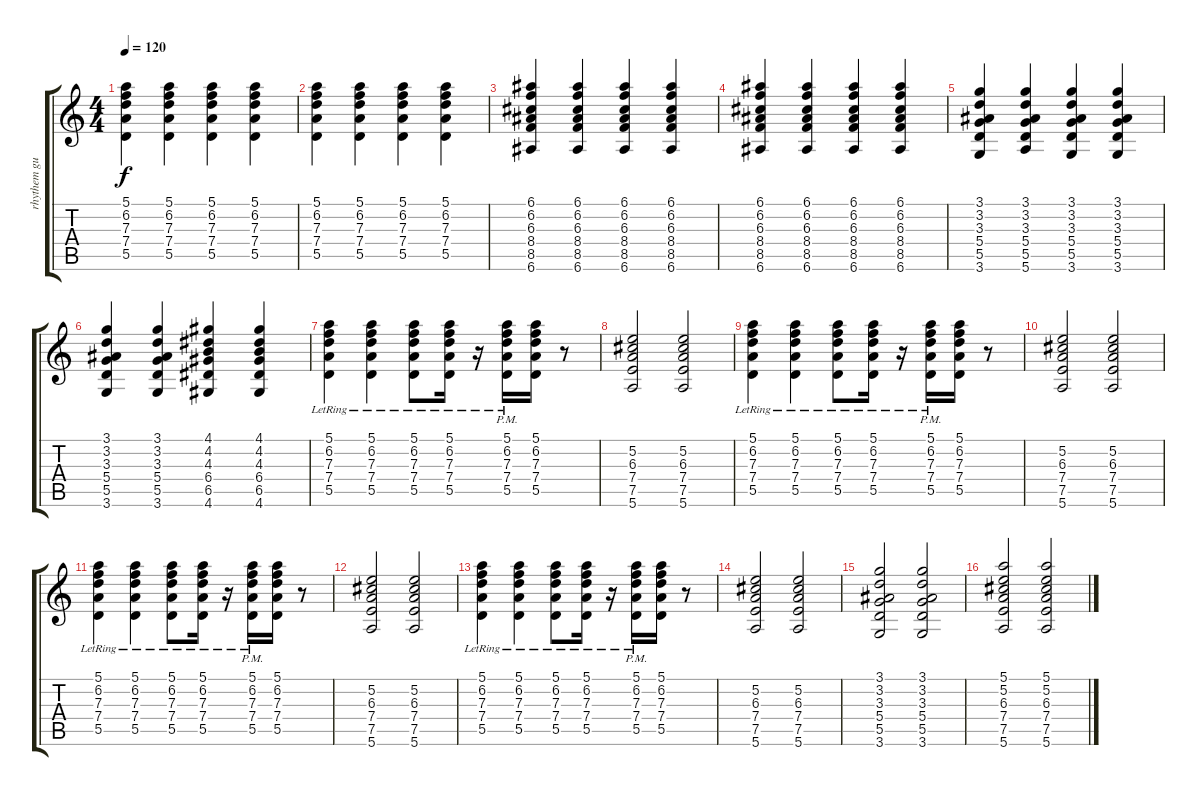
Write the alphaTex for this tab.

\track ("rhythem guitar" "rhythem gu") {instrument electricguitarclean}
\staff {score tabs}
\tuning (E4 B3 G3 D3 A2 E2) {hide}
\ts (4 4)
\tempo 120
\clef g2
\ks c
(5.1 6.2 7.3 7.4 5.5).4{dy f} (5.1 6.2 7.3 7.4 5.5).4 (5.1 6.2 7.3 7.4 5.5).4 (5.1 6.2 7.3 7.4 5.5).4 |
(5.1 6.2 7.3 7.4 5.5).4 (5.1 6.2 7.3 7.4 5.5).4 (5.1 6.2 7.3 7.4 5.5).4 (5.1 6.2 7.3 7.4 5.5).4 |
(6.1 6.2 6.3 8.4 8.5 6.6).4 (6.1 6.2 6.3 8.4 8.5 6.6).4 (6.1 6.2 6.3 8.4 8.5 6.6).4 (6.1 6.2 6.3 8.4 8.5 6.6).4 |
(6.1 6.2 6.3 8.4 8.5 6.6).4 (6.1 6.2 6.3 8.4 8.5 6.6).4 (6.1 6.2 6.3 8.4 8.5 6.6).4 (6.1 6.2 6.3 8.4 8.5 6.6).4 |
(3.1 3.2 3.3 5.4 5.5 3.6).4 (3.1 3.2 3.3 5.4 5.5 5.6).4 (3.1 3.2 3.3 5.4 5.5 3.6).4 (3.1 3.2 3.3 5.4 5.5 3.6).4 |
(3.1 3.2 3.3 5.4 5.5 3.6).4 (3.1 3.2 3.3 5.4 5.5 3.6).4 (4.1 4.2 4.3 6.4 6.5 4.6).4 (4.1 4.2 4.3 6.4 6.5 4.6).4 |
(5.1{lr} 6.2{lr} 7.3{lr} 7.4{lr} 5.5{lr}).4 (5.1{lr} 6.2{lr} 7.3{lr} 7.4{lr} 5.5{lr}).4 (5.1{lr} 6.2{lr} 7.3{lr} 7.4{lr} 5.5{lr}).8 (5.1{lr} 6.2{lr} 7.3{lr} 7.4{lr} 5.5{lr}).16 r.16 (5.1{pm lr} 6.2{pm lr} 7.3{pm lr} 7.4{pm lr} 5.5{pm lr}).16 (5.1 6.2 7.3 7.4 5.5).16 r.8 |
(5.2 6.3 7.4 7.5 5.6).2 (5.2 6.3 7.4 7.5 5.6).2 |
(5.1{lr} 6.2{lr} 7.3{lr} 7.4{lr} 5.5{lr}).4 (5.1{lr} 6.2{lr} 7.3{lr} 7.4{lr} 5.5{lr}).4 (5.1{lr} 6.2{lr} 7.3{lr} 7.4{lr} 5.5{lr}).8 (5.1{lr} 6.2{lr} 7.3{lr} 7.4{lr} 5.5{lr}).16 r.16 (5.1{pm lr} 6.2{pm lr} 7.3{pm lr} 7.4{pm lr} 5.5{pm lr}).16 (5.1 6.2 7.3 7.4 5.5).16 r.8 |
(5.2 6.3 7.4 7.5 5.6).2 (5.2 6.3 7.4 7.5 5.6).2 |
(5.1{lr} 6.2{lr} 7.3{lr} 7.4{lr} 5.5{lr}).4 (5.1{lr} 6.2{lr} 7.3{lr} 7.4{lr} 5.5{lr}).4 (5.1{lr} 6.2{lr} 7.3{lr} 7.4{lr} 5.5{lr}).8 (5.1{lr} 6.2{lr} 7.3{lr} 7.4{lr} 5.5{lr}).16 r.16 (5.1{pm lr} 6.2{pm lr} 7.3{pm lr} 7.4{pm lr} 5.5{pm lr}).16 (5.1 6.2 7.3 7.4 5.5).16 r.8 |
(5.2 6.3 7.4 7.5 5.6).2 (5.2 6.3 7.4 7.5 5.6).2 |
(5.1{lr} 6.2{lr} 7.3{lr} 7.4{lr} 5.5{lr}).4 (5.1{lr} 6.2{lr} 7.3{lr} 7.4{lr} 5.5{lr}).4 (5.1{lr} 6.2{lr} 7.3{lr} 7.4{lr} 5.5{lr}).8 (5.1{lr} 6.2{lr} 7.3{lr} 7.4{lr} 5.5{lr}).16 r.16 (5.1{pm lr} 6.2{pm lr} 7.3{pm lr} 7.4{pm lr} 5.5{pm lr}).16 (5.1 6.2 7.3 7.4 5.5).16 r.8 |
(5.2 6.3 7.4 7.5 5.6).2 (5.2 6.3 7.4 7.5 5.6).2 |
(3.1 3.2 3.3 5.4 5.5 3.6).2 (3.1 3.2 3.3 5.4 5.5 3.6).2 |
(5.1 5.2 6.3 7.4 7.5 5.6).2 (5.1 5.2 6.3 7.4 7.5 5.6).2
